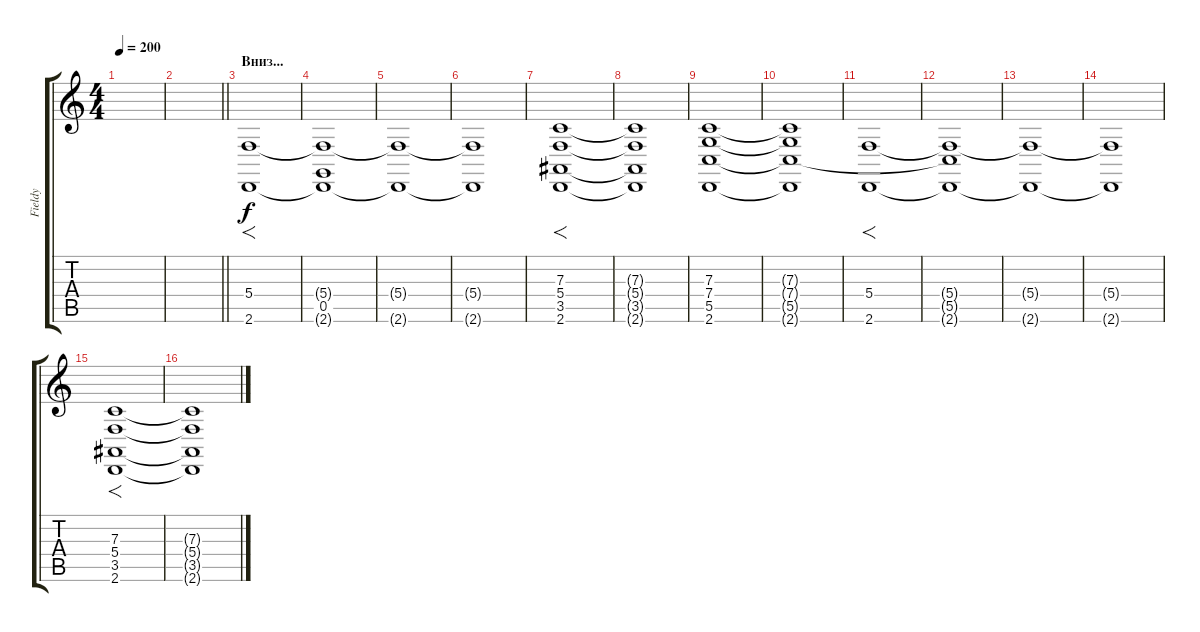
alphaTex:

\track ("Fieldy" "Fieldy") {instrument electricgrandpiano}
\staff {score tabs}
\tuning (D4 A3 F3 C3 G2 C2) {hide}
\ts (4 4)
\tempo 200
\clef g2
\ks c
|
\barLineRight lightlight
|
\section ("" "Вниз...")
(5.4 2.6).1{f volume 10 balance 10 instrument synthstrings2} |
(5.4{t} 0.5 2.6{t}).1 |
(5.4{t} 2.6{t}).1 |
(5.4{t} 2.6{t}).1 |
(7.3 5.4 3.5 2.6).1{f} |
(7.3{t} 5.4{t} 3.5{t} 2.6{t}).1 |
(7.3 7.4 5.5 2.6).1 |
(7.3{t} 7.4{t} 5.5{t} 2.6{t}).1 |
(5.4 2.6).1{f} |
(5.4{t} 5.5{t} 2.6{t}).1 |
(5.4{t} 2.6{t}).1 |
(5.4{t} 2.6{t}).1 |
(7.3 5.4 3.5 2.6).1{f} |
(7.3{t} 5.4{t} 3.5{t} 2.6{t}).1
